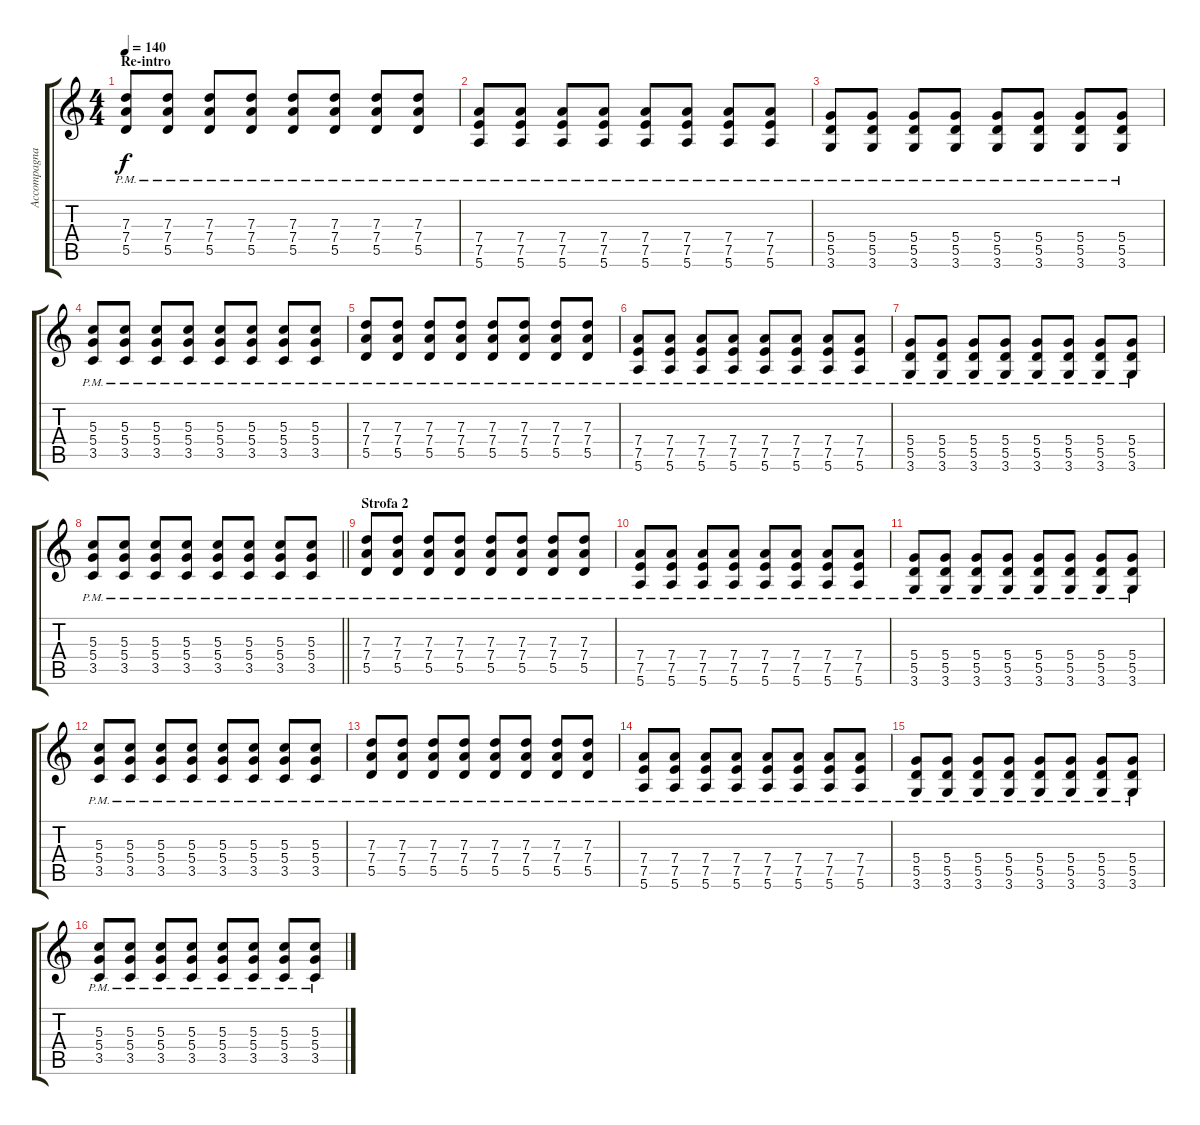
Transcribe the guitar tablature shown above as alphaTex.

\track ("Accompagnamento" "Accompagna") {instrument overdrivenguitar}
\staff {score tabs}
\tuning (E4 B3 G3 D3 A2 E2) {hide}
\ts (4 4)
\section ("" "Re-intro")
\tempo 140
\clef g2
\ks c
(7.3{pm} 7.4{pm} 5.5{pm}).8{dy f} (7.3{pm} 7.4{pm} 5.5{pm}).8 (7.3{pm} 7.4{pm} 5.5{pm}).8 (7.3{pm} 7.4{pm} 5.5{pm}).8 (7.3{pm} 7.4{pm} 5.5{pm}).8 (7.3{pm} 7.4{pm} 5.5{pm}).8 (7.3{pm} 7.4{pm} 5.5{pm}).8 (7.3{pm} 7.4{pm} 5.5{pm}).8 |
(7.4{pm} 7.5{pm} 5.6{pm}).8 (7.4{pm} 7.5{pm} 5.6{pm}).8 (7.4{pm} 7.5{pm} 5.6{pm}).8 (7.4{pm} 7.5{pm} 5.6{pm}).8 (7.4{pm} 7.5{pm} 5.6{pm}).8 (7.4{pm} 7.5{pm} 5.6{pm}).8 (7.4{pm} 7.5{pm} 5.6{pm}).8 (7.4{pm} 7.5{pm} 5.6{pm}).8 |
(5.4{pm} 5.5 3.6).8 (5.4{pm} 5.5 3.6).8 (5.4{pm} 5.5 3.6).8 (5.4{pm} 5.5 3.6).8 (5.4{pm} 5.5 3.6).8 (5.4{pm} 5.5 3.6).8 (5.4{pm} 5.5 3.6).8 (5.4{pm} 5.5 3.6).8 |
(5.3{pm} 5.4{pm} 3.5{pm}).8 (5.3{pm} 5.4{pm} 3.5{pm}).8 (5.3{pm} 5.4{pm} 3.5{pm}).8 (5.3{pm} 5.4{pm} 3.5{pm}).8 (5.3{pm} 5.4{pm} 3.5{pm}).8 (5.3{pm} 5.4{pm} 3.5{pm}).8 (5.3{pm} 5.4{pm} 3.5{pm}).8 (5.3{pm} 5.4{pm} 3.5{pm}).8 |
(7.3{pm} 7.4{pm} 5.5{pm}).8 (7.3{pm} 7.4{pm} 5.5{pm}).8 (7.3{pm} 7.4{pm} 5.5{pm}).8 (7.3{pm} 7.4{pm} 5.5{pm}).8 (7.3{pm} 7.4{pm} 5.5{pm}).8 (7.3{pm} 7.4{pm} 5.5{pm}).8 (7.3{pm} 7.4{pm} 5.5{pm}).8 (7.3{pm} 7.4{pm} 5.5{pm}).8 |
(7.4{pm} 7.5{pm} 5.6{pm}).8 (7.4{pm} 7.5{pm} 5.6{pm}).8 (7.4{pm} 7.5{pm} 5.6{pm}).8 (7.4{pm} 7.5{pm} 5.6{pm}).8 (7.4{pm} 7.5{pm} 5.6{pm}).8 (7.4{pm} 7.5{pm} 5.6{pm}).8 (7.4{pm} 7.5{pm} 5.6{pm}).8 (7.4{pm} 7.5{pm} 5.6{pm}).8 |
(5.4{pm} 5.5 3.6).8 (5.4{pm} 5.5 3.6).8 (5.4{pm} 5.5 3.6).8 (5.4{pm} 5.5 3.6).8 (5.4{pm} 5.5 3.6).8 (5.4{pm} 5.5 3.6).8 (5.4{pm} 5.5 3.6).8 (5.4{pm} 5.5 3.6).8 |
\barLineRight lightlight
(5.3{pm} 5.4{pm} 3.5{pm}).8 (5.3{pm} 5.4{pm} 3.5{pm}).8 (5.3{pm} 5.4{pm} 3.5{pm}).8 (5.3{pm} 5.4{pm} 3.5{pm}).8 (5.3{pm} 5.4{pm} 3.5{pm}).8 (5.3{pm} 5.4{pm} 3.5{pm}).8 (5.3{pm} 5.4{pm} 3.5{pm}).8 (5.3{pm} 5.4{pm} 3.5{pm}).8 |
\section ("" "Strofa 2")
(7.3{pm} 7.4{pm} 5.5{pm}).8 (7.3{pm} 7.4{pm} 5.5{pm}).8 (7.3{pm} 7.4{pm} 5.5{pm}).8 (7.3{pm} 7.4{pm} 5.5{pm}).8 (7.3{pm} 7.4{pm} 5.5{pm}).8 (7.3{pm} 7.4{pm} 5.5{pm}).8 (7.3{pm} 7.4{pm} 5.5{pm}).8 (7.3{pm} 7.4{pm} 5.5{pm}).8 |
(7.4{pm} 7.5{pm} 5.6{pm}).8 (7.4{pm} 7.5{pm} 5.6{pm}).8 (7.4{pm} 7.5{pm} 5.6{pm}).8 (7.4{pm} 7.5{pm} 5.6{pm}).8 (7.4{pm} 7.5{pm} 5.6{pm}).8 (7.4{pm} 7.5{pm} 5.6{pm}).8 (7.4{pm} 7.5{pm} 5.6{pm}).8 (7.4{pm} 7.5{pm} 5.6{pm}).8 |
(5.4{pm} 5.5 3.6).8 (5.4{pm} 5.5 3.6).8 (5.4{pm} 5.5 3.6).8 (5.4{pm} 5.5 3.6).8 (5.4{pm} 5.5 3.6).8 (5.4{pm} 5.5 3.6).8 (5.4{pm} 5.5 3.6).8 (5.4{pm} 5.5 3.6).8 |
(5.3{pm} 5.4{pm} 3.5{pm}).8 (5.3{pm} 5.4{pm} 3.5{pm}).8 (5.3{pm} 5.4{pm} 3.5{pm}).8 (5.3{pm} 5.4{pm} 3.5{pm}).8 (5.3{pm} 5.4{pm} 3.5{pm}).8 (5.3{pm} 5.4{pm} 3.5{pm}).8 (5.3{pm} 5.4{pm} 3.5{pm}).8 (5.3{pm} 5.4{pm} 3.5{pm}).8 |
(7.3{pm} 7.4{pm} 5.5{pm}).8 (7.3{pm} 7.4{pm} 5.5{pm}).8 (7.3{pm} 7.4{pm} 5.5{pm}).8 (7.3{pm} 7.4{pm} 5.5{pm}).8 (7.3{pm} 7.4{pm} 5.5{pm}).8 (7.3{pm} 7.4{pm} 5.5{pm}).8 (7.3{pm} 7.4{pm} 5.5{pm}).8 (7.3{pm} 7.4{pm} 5.5{pm}).8 |
(7.4{pm} 7.5{pm} 5.6{pm}).8 (7.4{pm} 7.5{pm} 5.6{pm}).8 (7.4{pm} 7.5{pm} 5.6{pm}).8 (7.4{pm} 7.5{pm} 5.6{pm}).8 (7.4{pm} 7.5{pm} 5.6{pm}).8 (7.4{pm} 7.5{pm} 5.6{pm}).8 (7.4{pm} 7.5{pm} 5.6{pm}).8 (7.4{pm} 7.5{pm} 5.6{pm}).8 |
(5.4{pm} 5.5 3.6).8 (5.4{pm} 5.5 3.6).8 (5.4{pm} 5.5 3.6).8 (5.4{pm} 5.5 3.6).8 (5.4{pm} 5.5 3.6).8 (5.4{pm} 5.5 3.6).8 (5.4{pm} 5.5 3.6).8 (5.4{pm} 5.5 3.6).8 |
(5.3{pm} 5.4{pm} 3.5{pm}).8 (5.3{pm} 5.4{pm} 3.5{pm}).8 (5.3{pm} 5.4{pm} 3.5{pm}).8 (5.3{pm} 5.4{pm} 3.5{pm}).8 (5.3{pm} 5.4{pm} 3.5{pm}).8 (5.3{pm} 5.4{pm} 3.5{pm}).8 (5.3{pm} 5.4{pm} 3.5{pm}).8 (5.3{pm} 5.4{pm} 3.5{pm}).8
